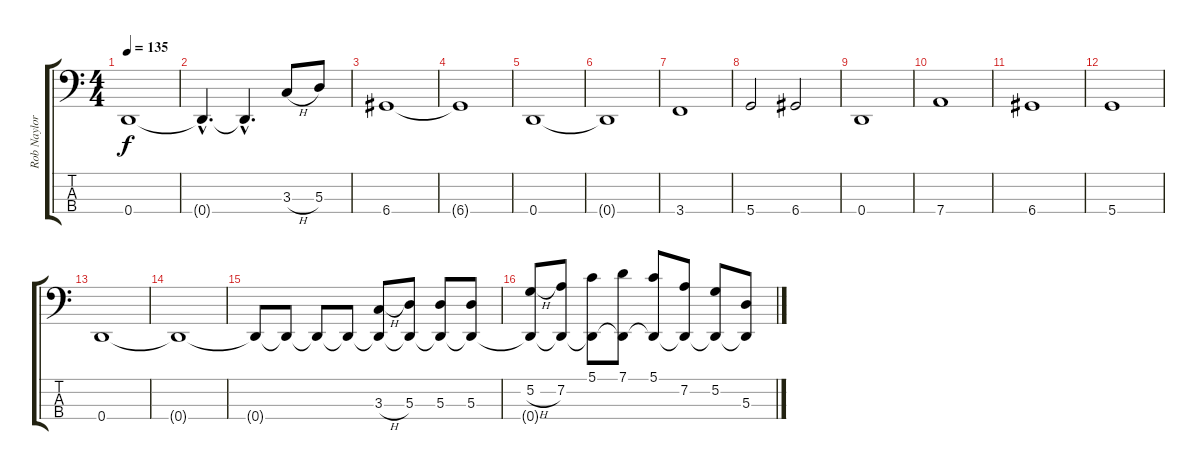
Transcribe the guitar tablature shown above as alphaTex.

\track ("Rob Naylor" "Rob Naylor") {instrument electricbasspick}
\staff {score tabs}
\tuning (G2 D2 A1 D1) {hide}
\ts (4 4)
\tempo 135
\clef f4
\ks c
0.4.1{dy f} |
0.4{hac t}.4{d} 0.4{hac t}.4{d} 3.3{h}.8 5.3.8 |
6.4.1 |
6.4{t}.1 |
0.4.1 |
0.4{t}.1 |
3.4.1 |
5.4.2 6.4.2 |
0.4.1 |
7.4.1 |
6.4.1 |
5.4.1 |
0.4.1 |
0.4{t}.1 |
0.4{t}.8 0.4{t}.8 0.4{t}.8 0.4{t}.8 (3.3{h} 0.4{t}).8 (5.3 0.4{t}).8 (5.3 0.4{t}).8 (5.3 0.4{t}).8 |
(5.2{h} 0.4{t}).8 (7.2 0.4{t}).8 (5.1 0.4{t}).8 (7.1 0.4{t}).8 (5.1 0.4{t}).8 (7.2 0.4{t}).8 (5.2 0.4{t}).8 (5.3 0.4{t}).8
